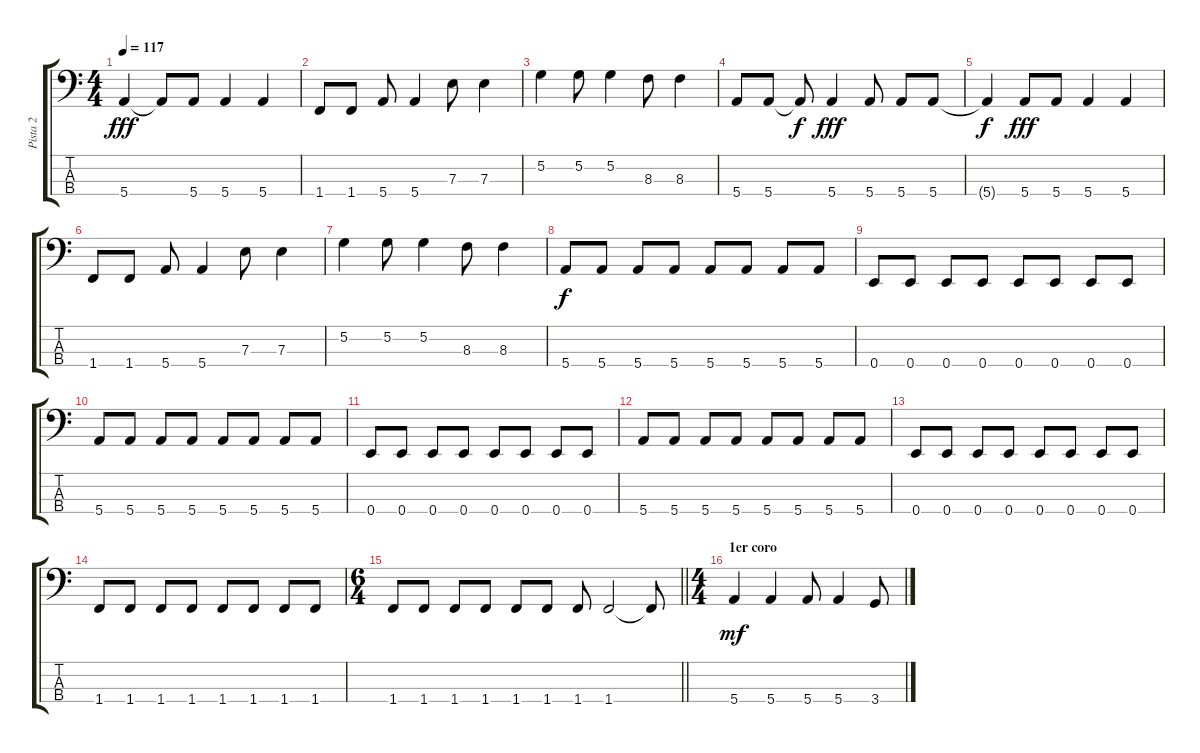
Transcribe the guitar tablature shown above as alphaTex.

\track ("Pista 2" "Pista 2") {instrument electricbassfinger}
\staff {score tabs}
\tuning (G2 D2 A1 E1) {hide}
\ts (4 4)
\tempo 117
\clef f4
\ks c
5.4{t}.4{dy fff} 5.4{t}.8 5.4.8 5.4.4 5.4.4 |
1.4.8 1.4.8 5.4.8 5.4.4 7.3.8 7.3.4 |
5.2.4 5.2.8 5.2.4 8.3.8 8.3.4 |
5.4.8 5.4.8 5.4{t}.8{dy f} 5.4.4{dy fff} 5.4.8 5.4.8 5.4.8 |
5.4{t}.4{dy f} 5.4.8{dy fff} 5.4.8 5.4.4 5.4.4 |
1.4.8 1.4.8 5.4.8 5.4.4 7.3.8 7.3.4 |
5.2.4 5.2.8 5.2.4 8.3.8 8.3.4 |
5.4.8{dy f} 5.4.8 5.4.8 5.4.8 5.4.8 5.4.8 5.4.8 5.4.8 |
0.4.8 0.4.8 0.4.8 0.4.8 0.4.8 0.4.8 0.4.8 0.4.8 |
5.4.8 5.4.8 5.4.8 5.4.8 5.4.8 5.4.8 5.4.8 5.4.8 |
0.4.8 0.4.8 0.4.8 0.4.8 0.4.8 0.4.8 0.4.8 0.4.8 |
5.4.8 5.4.8 5.4.8 5.4.8 5.4.8 5.4.8 5.4.8 5.4.8 |
0.4.8 0.4.8 0.4.8 0.4.8 0.4.8 0.4.8 0.4.8 0.4.8 |
1.4.8 1.4.8 1.4.8 1.4.8 1.4.8 1.4.8 1.4.8 1.4.8 |
\ts (6 4)
\barLineRight lightlight
1.4.8 1.4.8 1.4.8 1.4.8 1.4.8 1.4.8 1.4.8 1.4.2 1.4{t}.8 |
\ts (4 4)
\section ("" "1er coro")
5.4.4{dy mf} 5.4.4 5.4.8 5.4.4 3.4.8
